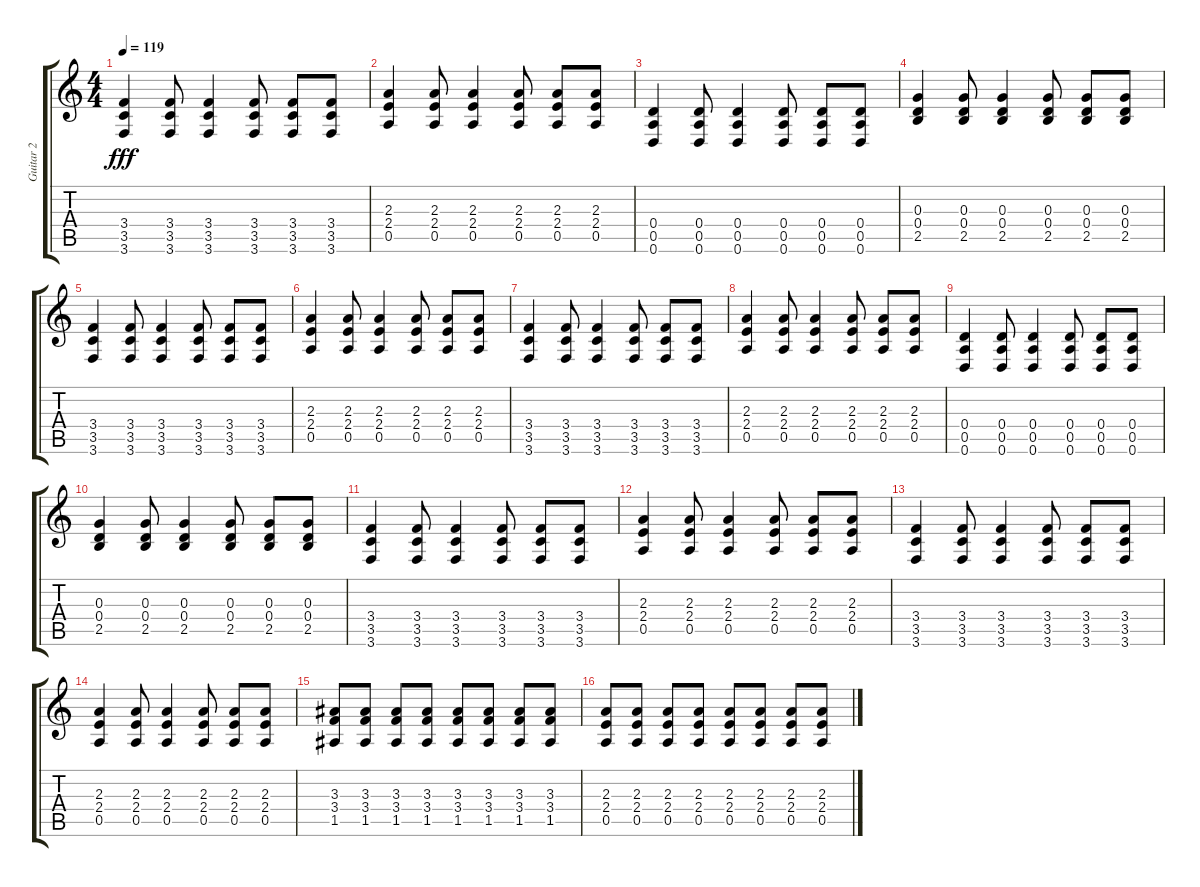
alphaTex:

\track ("Guitar 2" "Guitar 2") {instrument overdrivenguitar}
\staff {score tabs}
\tuning (E4 B3 G3 D3 A2 D2) {hide}
\ts (4 4)
\tempo 119
\clef g2
\ks c
(3.4 3.5 3.6).4{dy fff} (3.4 3.5 3.6).8 (3.4 3.5 3.6).4 (3.4 3.5 3.6).8 (3.4 3.5 3.6).8 (3.4 3.5 3.6).8 |
(2.3 2.4 0.5).4 (2.3 2.4 0.5).8 (2.3 2.4 0.5).4 (2.3 2.4 0.5).8 (2.3 2.4 0.5).8 (2.3 2.4 0.5).8 |
(0.4 0.5 0.6).4 (0.4 0.5 0.6).8 (0.4 0.5 0.6).4 (0.4 0.5 0.6).8 (0.4 0.5 0.6).8 (0.4 0.5 0.6).8 |
(0.3 0.4 2.5).4 (0.3 0.4 2.5).8 (0.3 0.4 2.5).4 (0.3 0.4 2.5).8 (0.3 0.4 2.5).8 (0.3 0.4 2.5).8 |
(3.4 3.5 3.6).4 (3.4 3.5 3.6).8 (3.4 3.5 3.6).4 (3.4 3.5 3.6).8 (3.4 3.5 3.6).8 (3.4 3.5 3.6).8 |
(2.3 2.4 0.5).4 (2.3 2.4 0.5).8 (2.3 2.4 0.5).4 (2.3 2.4 0.5).8 (2.3 2.4 0.5).8 (2.3 2.4 0.5).8 |
(3.4 3.5 3.6).4 (3.4 3.5 3.6).8 (3.4 3.5 3.6).4 (3.4 3.5 3.6).8 (3.4 3.5 3.6).8 (3.4 3.5 3.6).8 |
(2.3 2.4 0.5).4 (2.3 2.4 0.5).8 (2.3 2.4 0.5).4 (2.3 2.4 0.5).8 (2.3 2.4 0.5).8 (2.3 2.4 0.5).8 |
(0.4 0.5 0.6).4 (0.4 0.5 0.6).8 (0.4 0.5 0.6).4 (0.4 0.5 0.6).8 (0.4 0.5 0.6).8 (0.4 0.5 0.6).8 |
(0.3 0.4 2.5).4 (0.3 0.4 2.5).8 (0.3 0.4 2.5).4 (0.3 0.4 2.5).8 (0.3 0.4 2.5).8 (0.3 0.4 2.5).8 |
(3.4 3.5 3.6).4 (3.4 3.5 3.6).8 (3.4 3.5 3.6).4 (3.4 3.5 3.6).8 (3.4 3.5 3.6).8 (3.4 3.5 3.6).8 |
(2.3 2.4 0.5).4 (2.3 2.4 0.5).8 (2.3 2.4 0.5).4 (2.3 2.4 0.5).8 (2.3 2.4 0.5).8 (2.3 2.4 0.5).8 |
(3.4 3.5 3.6).4 (3.4 3.5 3.6).8 (3.4 3.5 3.6).4 (3.4 3.5 3.6).8 (3.4 3.5 3.6).8 (3.4 3.5 3.6).8 |
(2.3 2.4 0.5).4 (2.3 2.4 0.5).8 (2.3 2.4 0.5).4 (2.3 2.4 0.5).8 (2.3 2.4 0.5).8 (2.3 2.4 0.5).8 |
(3.3 3.4 1.5).8 (3.3 3.4 1.5).8 (3.3 3.4 1.5).8 (3.3 3.4 1.5).8 (3.3 3.4 1.5).8 (3.3 3.4 1.5).8 (3.3 3.4 1.5).8 (3.3 3.4 1.5).8 |
(2.3 2.4 0.5).8 (2.3 2.4 0.5).8 (2.3 2.4 0.5).8 (2.3 2.4 0.5).8 (2.3 2.4 0.5).8 (2.3 2.4 0.5).8 (2.3 2.4 0.5).8 (2.3 2.4 0.5).8
